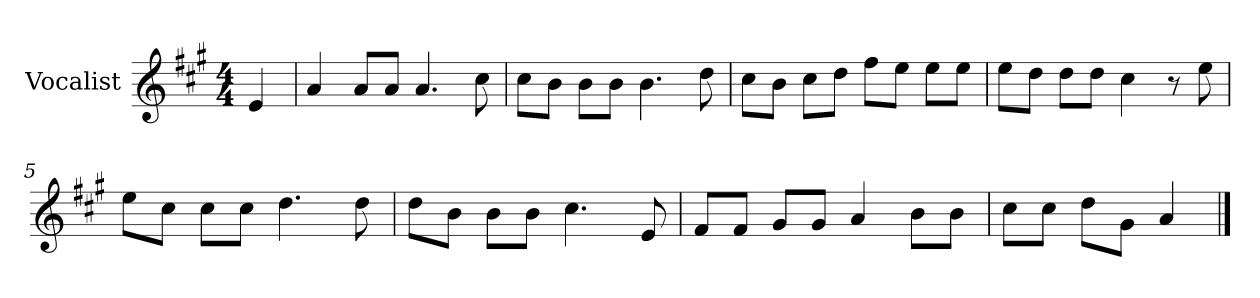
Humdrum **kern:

**kern
*part1
*staff1
*I"Vocalist
*k[f#c#g#]
*A:
*M4/4
=
4e
=1
4a
8aL
8aJ
4.a
8cc#
=2
8cc#L
8bJ
8bL
8bJ
4.b
8dd
=3
8cc#L
8bJ
8cc#L
8ddJ
8ff#L
8eeJ
8eeL
8eeJ
=4
8eeL
8ddJ
8ddL
8ddJ
4cc#
8r
8ee
=5
8eeL
8cc#J
8cc#L
8cc#J
4.dd
8dd
=6
8ddL
8bJ
8bL
8bJ
4.cc#
8e
=7
8f#L
8f#J
8g#L
8g#J
4a
8bL
8bJ
=8
8cc#L
8cc#J
8ddL
8g#J
4a
==
*-
